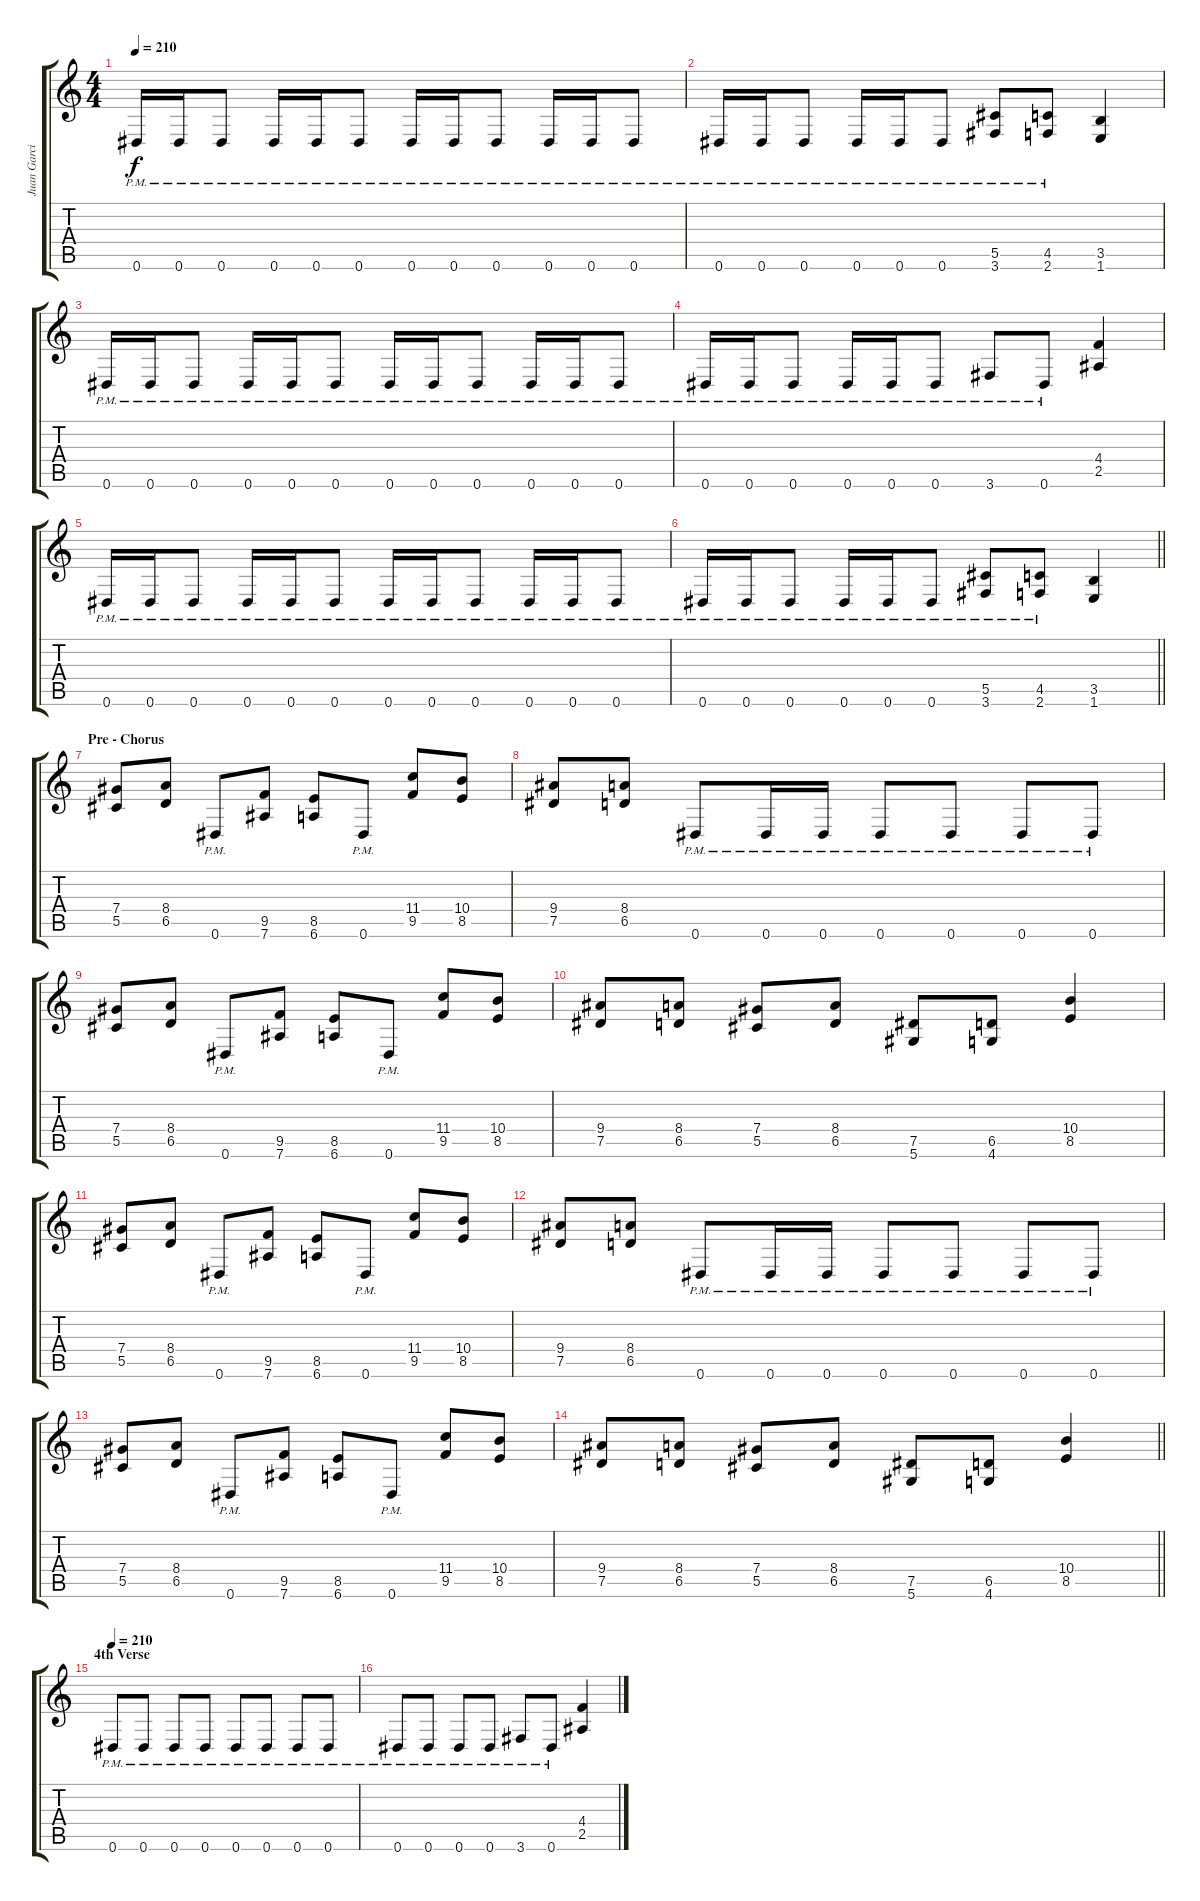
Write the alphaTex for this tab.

\track ("Juan Garcia" "Juan Garci") {instrument distortionguitar}
\staff {score tabs}
\tuning (Eb4 Bb3 Gb3 Db3 Ab2 Eb2) {hide}
\ts (4 4)
\tempo 210
\clef g2
\ks c
0.6{pm}.16{dy f} 0.6{pm}.16 0.6{pm}.8 0.6{pm}.16 0.6{pm}.16 0.6{pm}.8 0.6{pm}.16 0.6{pm}.16 0.6{pm}.8 0.6{pm}.16 0.6{pm}.16 0.6{pm}.8 |
0.6{pm}.16 0.6{pm}.16 0.6{pm}.8 0.6{pm}.16 0.6{pm}.16 0.6{pm}.8 (5.5{pm} 3.6{pm}).8 (4.5{pm} 2.6{pm}).8 (3.5 1.6).4 |
0.6{pm}.16 0.6{pm}.16 0.6{pm}.8 0.6{pm}.16 0.6{pm}.16 0.6{pm}.8 0.6{pm}.16 0.6{pm}.16 0.6{pm}.8 0.6{pm}.16 0.6{pm}.16 0.6{pm}.8 |
0.6{pm}.16 0.6{pm}.16 0.6{pm}.8 0.6{pm}.16 0.6{pm}.16 0.6{pm}.8 3.6{pm}.8 0.6{pm}.8 (4.4 2.5).4 |
0.6{pm}.16 0.6{pm}.16 0.6{pm}.8 0.6{pm}.16 0.6{pm}.16 0.6{pm}.8 0.6{pm}.16 0.6{pm}.16 0.6{pm}.8 0.6{pm}.16 0.6{pm}.16 0.6{pm}.8 |
\barLineRight lightlight
0.6{pm}.16 0.6{pm}.16 0.6{pm}.8 0.6{pm}.16 0.6{pm}.16 0.6{pm}.8 (5.5{pm} 3.6{pm}).8 (4.5{pm} 2.6{pm}).8 (3.5 1.6).4 |
\section ("" "Pre - Chorus")
(7.4 5.5).8 (8.4 6.5).8 0.6{pm}.8 (9.5 7.6).8 (8.5 6.6).8 0.6{pm}.8 (11.4 9.5).8 (10.4 8.5).8 |
(9.4 7.5).8 (8.4 6.5).8 0.6{pm}.8 0.6{pm}.16 0.6{pm}.16 0.6{pm}.8 0.6{pm}.8 0.6{pm}.8 0.6{pm}.8 |
(7.4 5.5).8 (8.4 6.5).8 0.6{pm}.8 (9.5 7.6).8 (8.5 6.6).8 0.6{pm}.8 (11.4 9.5).8 (10.4 8.5).8 |
(9.4 7.5).8 (8.4 6.5).8 (7.4 5.5).8 (8.4 6.5).8 (7.5 5.6).8 (6.5 4.6).8 (10.4 8.5).4 |
(7.4 5.5).8 (8.4 6.5).8 0.6{pm}.8 (9.5 7.6).8 (8.5 6.6).8 0.6{pm}.8 (11.4 9.5).8 (10.4 8.5).8 |
(9.4 7.5).8 (8.4 6.5).8 0.6{pm}.8 0.6{pm}.16 0.6{pm}.16 0.6{pm}.8 0.6{pm}.8 0.6{pm}.8 0.6{pm}.8 |
(7.4 5.5).8 (8.4 6.5).8 0.6{pm}.8 (9.5 7.6).8 (8.5 6.6).8 0.6{pm}.8 (11.4 9.5).8 (10.4 8.5).8 |
\barLineRight lightlight
(9.4 7.5).8 (8.4 6.5).8 (7.4 5.5).8 (8.4 6.5).8 (7.5 5.6).8 (6.5 4.6).8 (10.4 8.5).4 |
\section ("" "4th Verse")
\tempo 210
0.6{pm}.8 0.6{pm}.8 0.6{pm}.8 0.6{pm}.8 0.6{pm}.8 0.6{pm}.8 0.6{pm}.8 0.6{pm}.8 |
0.6{pm}.8 0.6{pm}.8 0.6{pm}.8 0.6{pm}.8 3.6{pm}.8 0.6{pm}.8 (4.4 2.5).4
